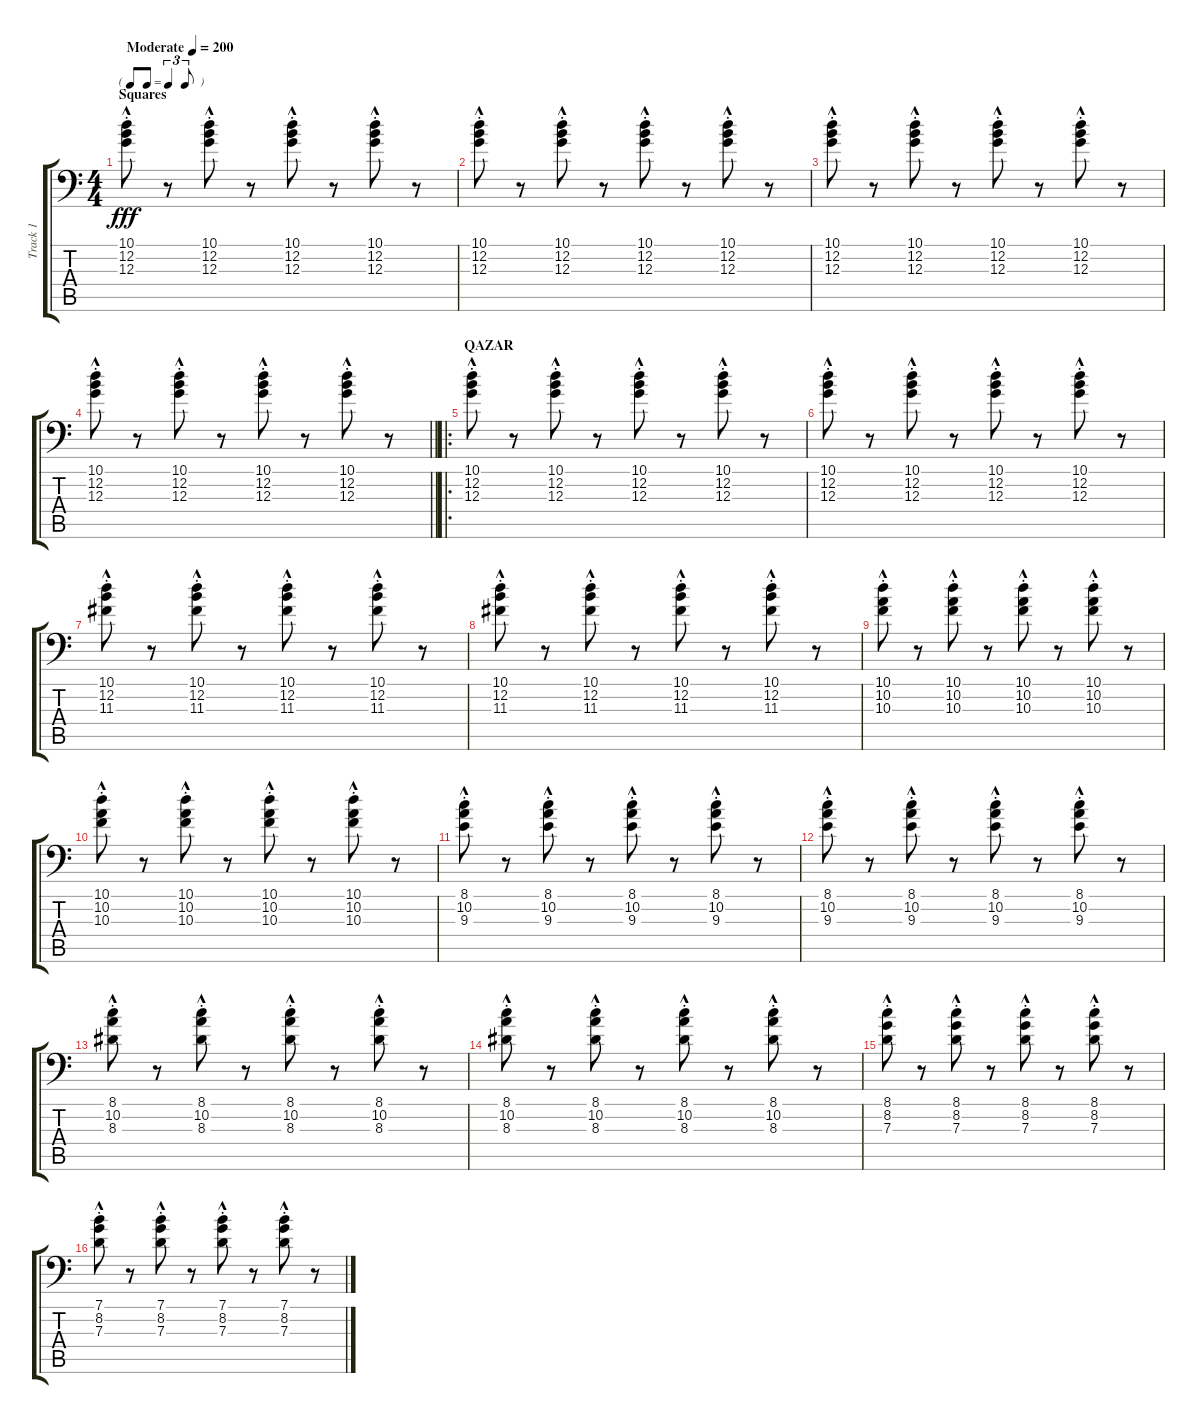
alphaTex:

\track ("Track 1" "Track 1") {instrument brightacousticpiano}
\staff {score tabs}
\tuning (E4 B3 G3 C2 G1 C1) {hide}
\ts (4 4)
\tf triplet8th
\section ("" "Squares")
\tempo (200 "Moderate")
\clef f4
\ks c
(10.1{hac st} 12.2{hac st} 12.3{hac st}).8{dy fff volume 16 balance 8 instrument brightacousticpiano} r.8 (10.1{hac st} 12.2{hac st} 12.3{hac st}).8 r.8 (10.1{hac st} 12.2{hac st} 12.3{hac st}).8 r.8 (10.1{hac st} 12.2{hac st} 12.3{hac st}).8 r.8 |
(10.1{hac st} 12.2{hac st} 12.3{hac st}).8 r.8 (10.1{hac st} 12.2{hac st} 12.3{hac st}).8 r.8 (10.1{hac st} 12.2{hac st} 12.3{hac st}).8 r.8 (10.1{hac st} 12.2{hac st} 12.3{hac st}).8 r.8 |
(10.1{hac st} 12.2{hac st} 12.3{hac st}).8 r.8 (10.1{hac st} 12.2{hac st} 12.3{hac st}).8 r.8 (10.1{hac st} 12.2{hac st} 12.3{hac st}).8 r.8 (10.1{hac st} 12.2{hac st} 12.3{hac st}).8 r.8 |
\barLineRight lightlight
(10.1{hac st} 12.2{hac st} 12.3{hac st}).8 r.8 (10.1{hac st} 12.2{hac st} 12.3{hac st}).8 r.8 (10.1{hac st} 12.2{hac st} 12.3{hac st}).8 r.8 (10.1{hac st} 12.2{hac st} 12.3{hac st}).8 r.8 |
\ro
\section ("" "QAZAR")
(10.1{hac st} 12.2{hac st} 12.3{hac st}).8 r.8 (10.1{hac st} 12.2{hac st} 12.3{hac st}).8 r.8 (10.1{hac st} 12.2{hac st} 12.3{hac st}).8 r.8 (10.1{hac st} 12.2{hac st} 12.3{hac st}).8 r.8 |
(10.1{hac st} 12.2{hac st} 12.3{hac st}).8 r.8 (10.1{hac st} 12.2{hac st} 12.3{hac st}).8 r.8 (10.1{hac st} 12.2{hac st} 12.3{hac st}).8 r.8 (10.1{hac st} 12.2{hac st} 12.3{hac st}).8 r.8 |
(10.1{hac st} 12.2{hac st} 11.3{hac st}).8 r.8 (10.1{hac st} 12.2{hac st} 11.3{hac st}).8 r.8 (10.1{hac st} 12.2{hac st} 11.3{hac st}).8 r.8 (10.1{hac st} 12.2{hac st} 11.3{hac st}).8 r.8 |
(10.1{hac st} 12.2{hac st} 11.3{hac st}).8 r.8 (10.1{hac st} 12.2{hac st} 11.3{hac st}).8 r.8 (10.1{hac st} 12.2{hac st} 11.3{hac st}).8 r.8 (10.1{hac st} 12.2{hac st} 11.3{hac st}).8 r.8 |
(10.1{hac st} 10.2{hac st} 10.3{hac st}).8 r.8 (10.1{hac st} 10.2{hac st} 10.3{hac st}).8 r.8 (10.1{hac st} 10.2{hac st} 10.3{hac st}).8 r.8 (10.1{hac st} 10.2{hac st} 10.3{hac st}).8 r.8 |
(10.1{hac st} 10.2{hac st} 10.3{hac st}).8 r.8 (10.1{hac st} 10.2{hac st} 10.3{hac st}).8 r.8 (10.1{hac st} 10.2{hac st} 10.3{hac st}).8 r.8 (10.1{hac st} 10.2{hac st} 10.3{hac st}).8 r.8 |
(8.1{hac st} 10.2{hac st} 9.3{hac st}).8 r.8 (8.1{hac st} 10.2{hac st} 9.3{hac st}).8 r.8 (8.1{hac st} 10.2{hac st} 9.3{hac st}).8 r.8 (8.1{hac st} 10.2{hac st} 9.3{hac st}).8 r.8 |
(8.1{hac st} 10.2{hac st} 9.3{hac st}).8 r.8 (8.1{hac st} 10.2{hac st} 9.3{hac st}).8 r.8 (8.1{hac st} 10.2{hac st} 9.3{hac st}).8 r.8 (8.1{hac st} 10.2{hac st} 9.3{hac st}).8 r.8 |
(8.1{hac st} 10.2{hac st} 8.3{hac st}).8 r.8 (8.1{hac st} 10.2{hac st} 8.3{hac st}).8 r.8 (8.1{hac st} 10.2{hac st} 8.3{hac st}).8 r.8 (8.1{hac st} 10.2{hac st} 8.3{hac st}).8 r.8 |
(8.1{hac st} 10.2{hac st} 8.3{hac st}).8 r.8 (8.1{hac st} 10.2{hac st} 8.3{hac st}).8 r.8 (8.1{hac st} 10.2{hac st} 8.3{hac st}).8 r.8 (8.1{hac st} 10.2{hac st} 8.3{hac st}).8 r.8 |
(8.1{hac st} 8.2 7.3{hac st}).8 r.8 (8.1{hac st} 8.2{hac st} 7.3{hac st}).8 r.8 (8.1{hac st} 8.2{hac st} 7.3{hac st}).8 r.8 (8.1{hac st} 8.2{hac st} 7.3{hac st}).8 r.8 |
(7.1 8.2 7.3{hac st}).8 r.8 (7.1 8.2{hac st} 7.3{hac st}).8 r.8 (7.1 8.2{hac st} 7.3{hac st}).8 r.8 (7.1 8.2{hac st} 7.3{hac st}).8 r.8
